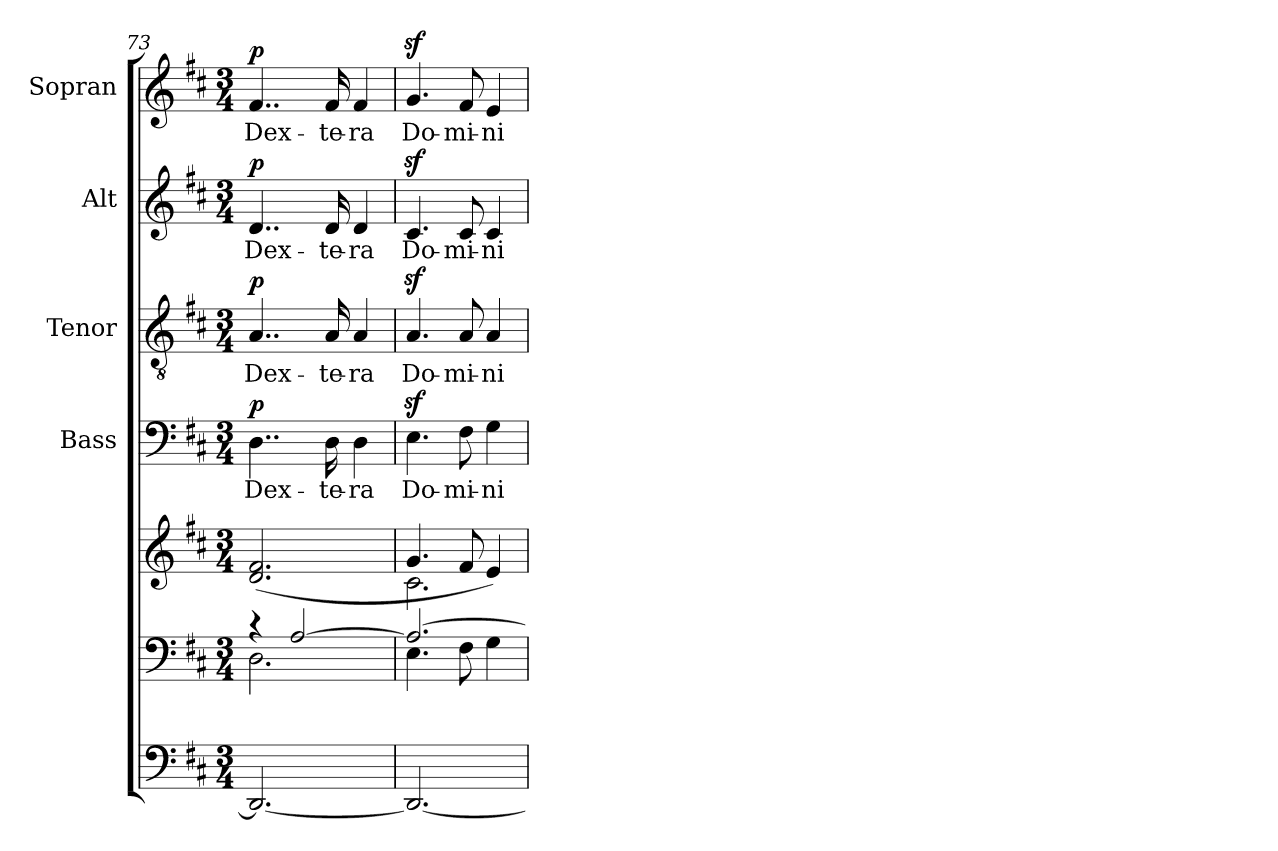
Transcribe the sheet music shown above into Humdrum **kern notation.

**kern	**kern	**kern	**kern	**text	**dynam	**kern	**text	**dynam	**kern	**text	**dynam	**kern	**text	**dynam
*part6	*part5	*part5	*part4	*part4	*part4	*part3	*part3	*part3	*part2	*part2	*part2	*part1	*part1	*part1
*staff7	*staff6	*staff5	*staff4	*staff4	*staff4	*staff3	*staff3	*staff3	*staff2	*staff2	*staff2	*staff1	*staff1	*staff1
*	*	*	*I"Bass	*	*	*I"Tenor	*	*	*I"Alt	*	*	*I"Sopran	*	*
*	*	*	*I'B.	*	*	*I'T.	*	*	*I'A.	*	*	*I'S.	*	*
*clefF4	*clefF4	*clefG2	*clefF4	*	*	*clefGv2	*	*	*clefG2	*	*	*clefG2	*	*
*k[f#c#]	*k[f#c#]	*k[f#c#]	*k[f#c#]	*	*	*k[f#c#]	*	*	*k[f#c#]	*	*	*k[f#c#]	*	*
*D:	*D:	*D:	*D:	*	*	*D:	*	*	*D:	*	*	*D:	*	*
*M3/4	*M3/4	*M3/4	*M3/4	*	*	*M3/4	*	*	*M3/4	*	*	*M3/4	*	*
=73	=73	=73	=73	=73	=73	=73	=73	=73	=73	=73	=73	=73	=73	=73
*	*^	*	*	*	*	*	*	*	*	*	*	*	*	*
!	!	!	!	!	!LO:LY:b	!LO:DY:a	!	!LO:LY:b	!LO:DY:a	!	!LO:LY:b	!LO:DY:a	!	!LO:LY:b	!LO:DY:a
2.DD/_	4rB	2.D\	(2.d/ 2.f#/	4..D\	Dex-	p	4..A/	Dex-	p	4..d/	Dex-	p	4..f#/	Dex-	p
.	[>2A/	.	.	.	.	.	.	.	.	.	.	.	.	.	.
!	!	!	!	!	!LO:LY:b	!	!	!LO:LY:b	!	!	!LO:LY:b	!	!	!LO:LY:b	!
.	.	.	.	16D\	-te-	.	16A/	-te-	.	16d/	-te-	.	16f#/	-te-	.
!	!	!	!	!	!LO:LY:b	!	!	!LO:LY:b	!	!	!LO:LY:b	!	!	!LO:LY:b	!
.	.	.	.	4D\	-ra	.	4A/	-ra	.	4d/	-ra	.	4f#/	-ra	.
=74	=74	=74	=74	=74	=74	=74	=74	=74	=74	=74	=74	=74	=74	=74	=74
*	*	*	*^	*	*	*	*	*	*	*	*	*	*	*	*
!	!	!	!	!	!	!LO:LY:b	!	!	!LO:LY:b	!	!	!LO:LY:b	!	!	!LO:LY:b	!
2.DD/_	2.A/_	4.E\	4.g/	2.c#\	4.Ez>\	Do-	.	4.Az>/	Do-	.	4.c#z>/	Do-	.	4.gz>/	Do-	.
!	!	!	!	!	!	!LO:LY:b	!	!	!LO:LY:b	!	!	!LO:LY:b	!	!	!LO:LY:b	!
.	.	8F#\	8f#/	.	8F#\	-mi-	.	8A/	-mi-	.	8c#/	-mi-	.	8f#/	-mi-	.
!	!	!	!	!	!	!LO:LY:b	!	!	!LO:LY:b	!	!	!LO:LY:b	!	!	!LO:LY:b	!
.	.	4G\	4e/)	.	4G\	-ni	.	4A/	-ni	.	4c#/	-ni	.	4e/	-ni	.
*	*v	*v	*	*	*	*	*	*	*	*	*	*	*	*	*	*
*	*	*v	*v	*	*	*	*	*	*	*	*	*	*	*	*
=	=	=	=	=	=	=	=	=	=	=	=	=	=	=
*-	*-	*-	*-	*-	*-	*-	*-	*-	*-	*-	*-	*-	*-	*-
